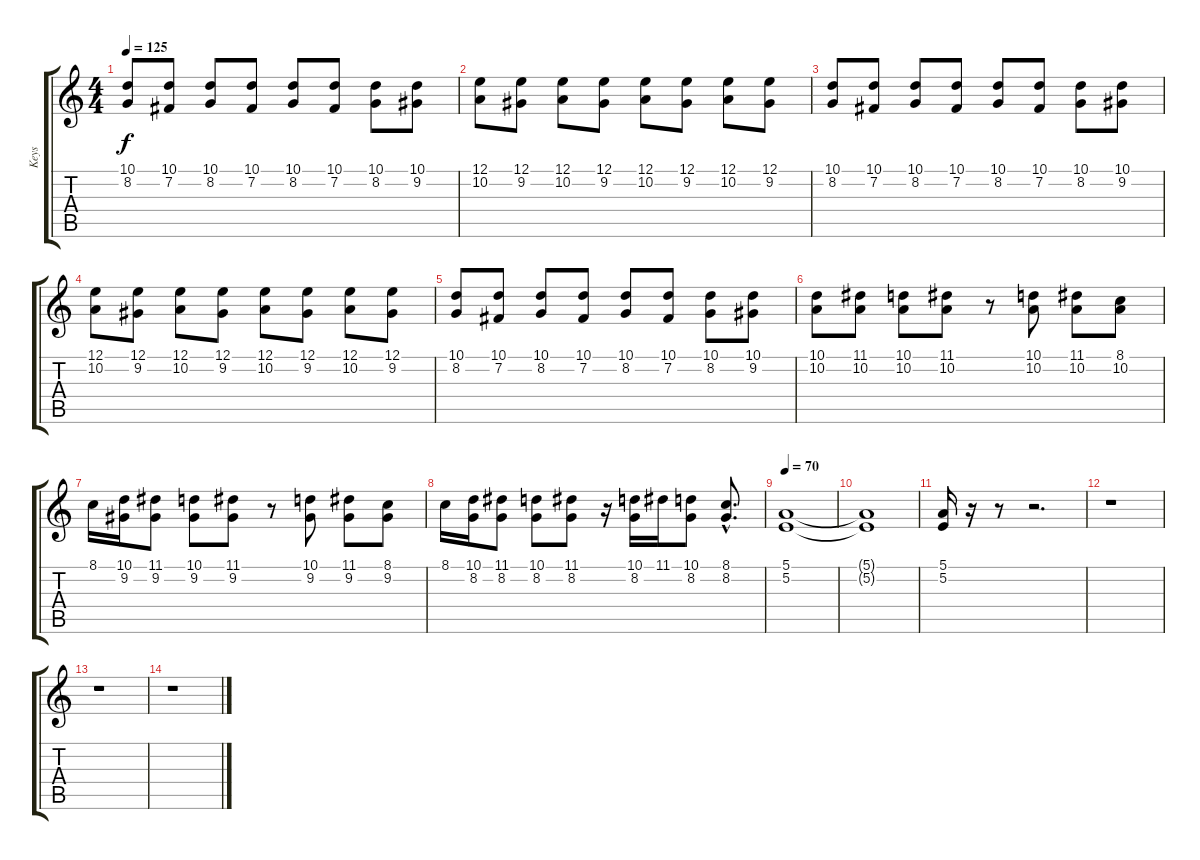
\track ("Keys" "Keys") {instrument drawbarorgan}
\staff {score tabs}
\tuning (E4 B3 G3 D3 A2 E2) {hide}
\ts (4 4)
\tempo 125
\clef g2
\ks c
(10.1 8.2).8{dy f} (10.1 7.2).8 (10.1 8.2).8 (10.1 7.2).8 (10.1 8.2).8 (10.1 7.2).8 (10.1 8.2).8 (10.1 9.2).8 |
(12.1 10.2).8 (12.1 9.2).8 (12.1 10.2).8 (12.1 9.2).8 (12.1 10.2).8 (12.1 9.2).8 (12.1 10.2).8 (12.1 9.2).8 |
(10.1 8.2).8 (10.1 7.2).8 (10.1 8.2).8 (10.1 7.2).8 (10.1 8.2).8 (10.1 7.2).8 (10.1 8.2).8 (10.1 9.2).8 |
(12.1 10.2).8 (12.1 9.2).8 (12.1 10.2).8 (12.1 9.2).8 (12.1 10.2).8 (12.1 9.2).8 (12.1 10.2).8 (12.1 9.2).8 |
(10.1 8.2).8 (10.1 7.2).8 (10.1 8.2).8 (10.1 7.2).8 (10.1 8.2).8 (10.1 7.2).8 (10.1 8.2).8 (10.1 9.2).8 |
(10.1 10.2).8 (11.1 10.2).8 (10.1 10.2).8 (11.1 10.2).8 r.8 (10.1 10.2).8 (11.1 10.2).8 (8.1 10.2).8 |
8.1.16 (10.1 9.2).16 (11.1 9.2).8 (10.1 9.2).8 (11.1 9.2).8 r.8 (10.1 9.2).8 (11.1 9.2).8 (8.1 9.2).8 |
8.1.16 (10.1 8.2).16 (11.1 8.2).8 (10.1 8.2).8 (11.1 8.2).8 r.16 (10.1 8.2).16 11.1.16 (10.1 8.2).8 (8.1{hac} 8.2{hac}).8{d} |
\tempo 70
(5.1 5.2).1 |
(5.1{t} 5.2{t}).1 |
(5.1 5.2).16 r.16 r.8 r.2{d} |
r.1 |
r.1 |
r.1
